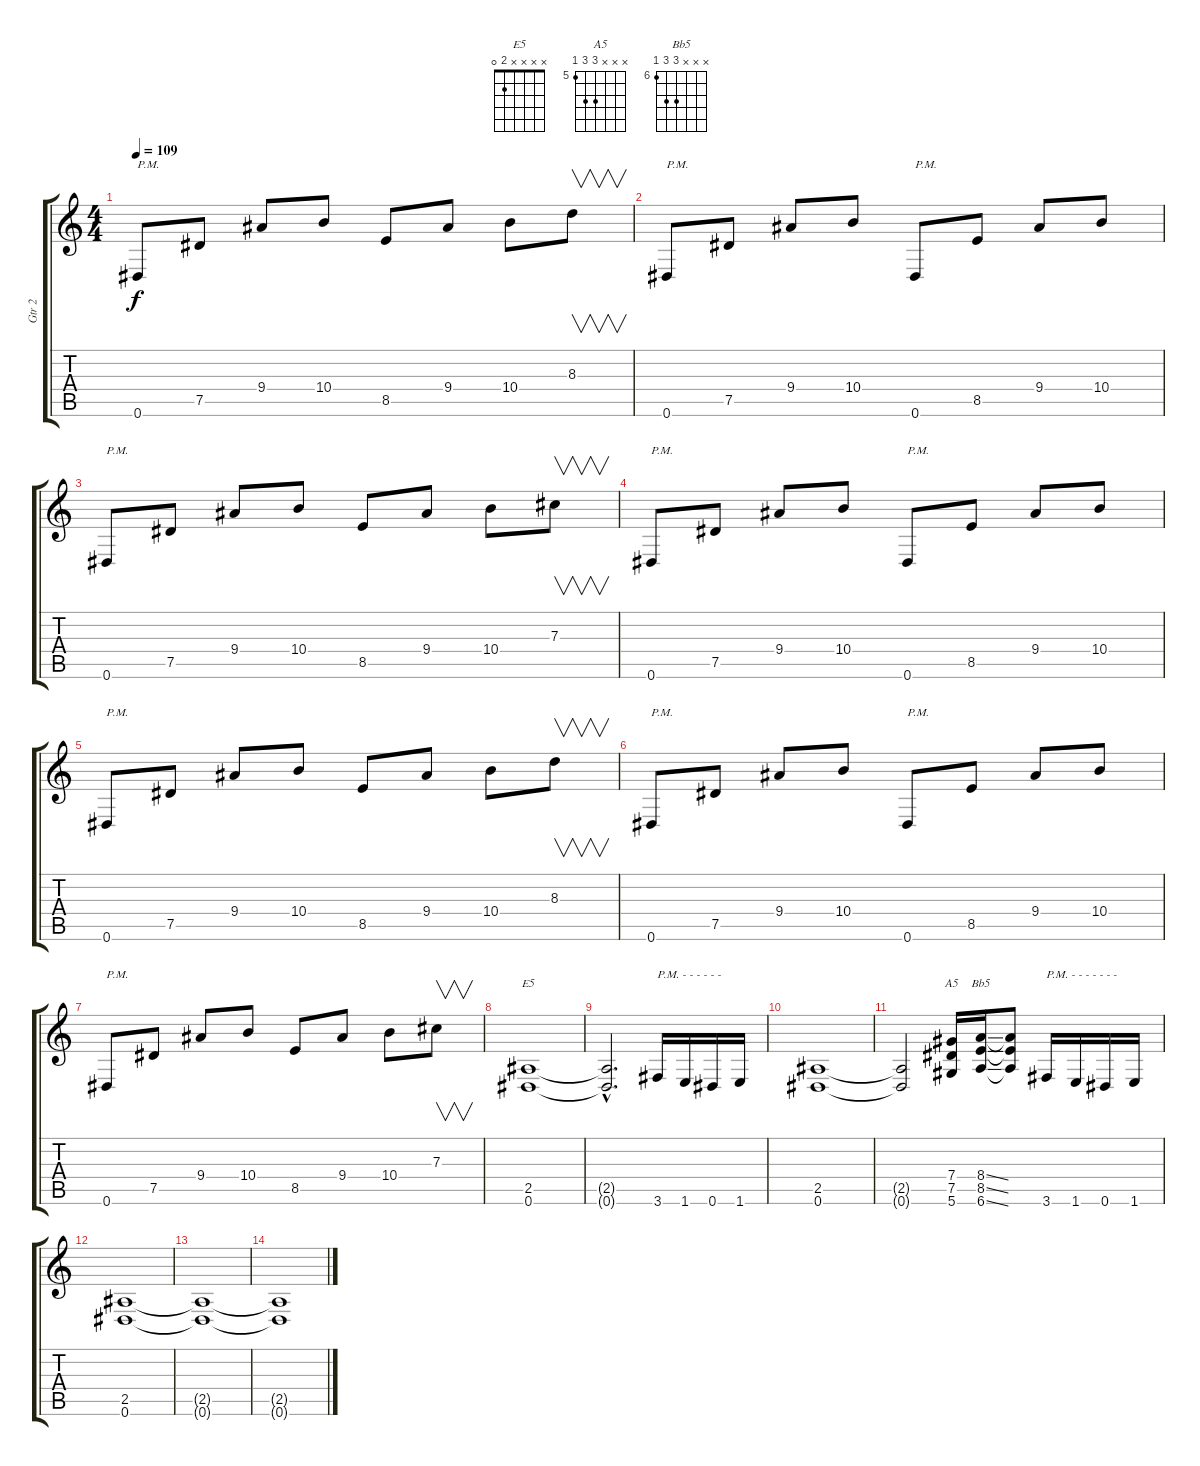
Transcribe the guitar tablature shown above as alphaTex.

\track ("Gtr 2" "Gtr 2") {instrument distortionguitar}
\staff {score tabs}
\tuning (Eb4 Bb3 Gb3 Db3 Ab2 Eb2) {hide}
\chord ("E5" x x x x 2 0)
\chord ("A5" x x x 7 7 5) {firstfret 5}
\chord ("Bb5" x x x 8 8 6) {firstfret 6}
\ts (4 4)
\tempo 109
\clef g2
\ks c
0.6.8{txt "P.M." dy f} 7.5.8 9.4.8 10.4.8 8.5.8 9.4.8 10.4.8 8.3.8{v} |
0.6.8{txt "P.M."} 7.5.8 9.4.8 10.4.8 0.6.8{txt "P.M."} 8.5.8 9.4.8 10.4.8 |
0.6.8{txt "P.M."} 7.5.8 9.4.8 10.4.8 8.5.8 9.4.8 10.4.8 7.3.8{v} |
0.6.8{txt "P.M."} 7.5.8 9.4.8 10.4.8 0.6.8{txt "P.M."} 8.5.8 9.4.8 10.4.8 |
0.6.8{txt "P.M."} 7.5.8 9.4.8 10.4.8 8.5.8 9.4.8 10.4.8 8.3.8{v} |
0.6.8{txt "P.M."} 7.5.8 9.4.8 10.4.8 0.6.8{txt "P.M."} 8.5.8 9.4.8 10.4.8 |
0.6.8{txt "P.M."} 7.5.8 9.4.8 10.4.8 8.5.8 9.4.8 10.4.8 7.3.8{v} |
(2.5 0.6).1{ch "E5"} |
(2.5{hac t} 0.6{hac t}).2{d} 3.6.16{txt "P.M. - - - - - -"} 1.6.16 0.6.16 1.6.16 |
(2.5 0.6).1 |
(2.5{t} 0.6{t}).2 (7.4 7.5 5.6).16{ch "A5"} (8.4{ss} 8.5{ss} 6.6{ss}).16{ch "Bb5"} (8.4{t} 8.5{t} 6.6{t}).8 3.6.16{txt "P.M. - - - - - - - "} 1.6.16 0.6.16 1.6.16 |
(2.5 0.6).1 |
(2.5{t} 0.6{t}).1 |
(2.5{t} 0.6{t}).1
